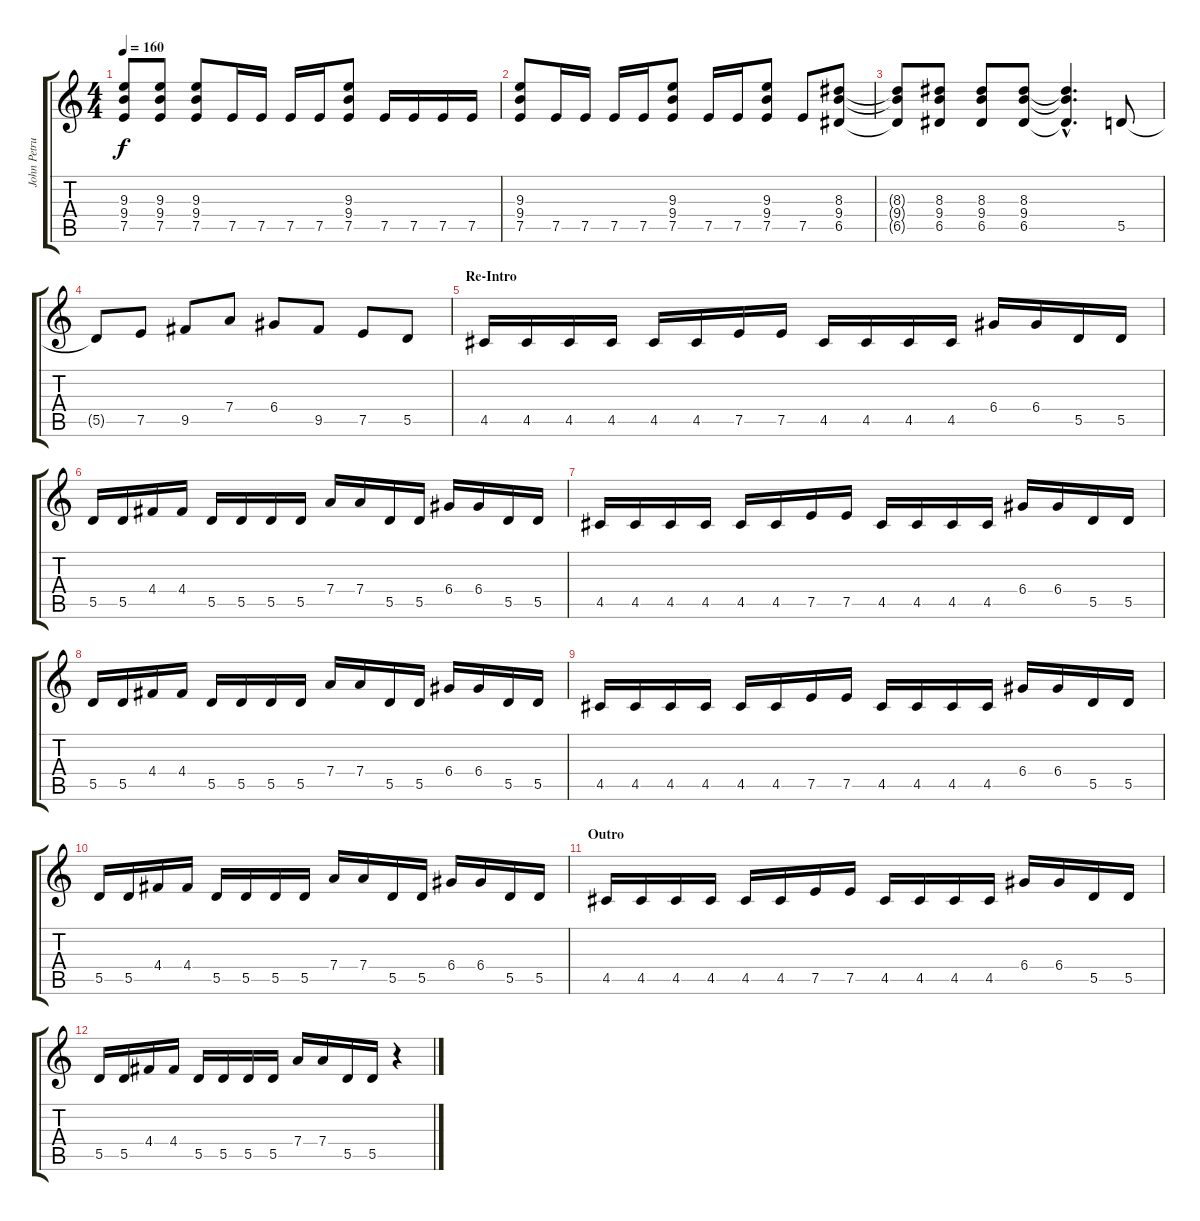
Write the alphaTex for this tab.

\track ("John Petrucci Rythm/Lead Guitar" "John Petru") {instrument distortionguitar}
\staff {score tabs}
\tuning (E4 B3 G3 D3 A2 E2) {hide}
\ts (4 4)
\tempo 160
\clef g2
\ks c
(9.3{t} 9.4{t} 7.5{t}).8{dy f} (9.3 9.4 7.5).8 (9.3 9.4 7.5).8 7.5.16 7.5.16 7.5.16 7.5.16 (9.3 9.4 7.5).8 7.5.16 7.5.16 7.5.16 7.5.16 |
(9.3 9.4 7.5).8 7.5.16 7.5.16 7.5.16 7.5.16 (9.3 9.4 7.5).8 7.5.16 7.5.16 (9.3 9.4 7.5).8 7.5.8 (8.3 9.4 6.5).8 |
(8.3{t} 9.4{t} 6.5{t}).8 (8.3 9.4 6.5).8 (8.3 9.4 6.5).8 (8.3 9.4 6.5).8 (8.3{hac t} 9.4{hac t} 6.5{hac t}).4{d} 5.5.8{volume 16} |
5.5{t}.8 7.5.8 9.5.8 7.4.8 6.4.8 9.5.8 7.5.8 5.5.8 |
\section ("" "Re-Intro")
4.5.16 4.5.16 4.5.16 4.5.16 4.5.16 4.5.16 7.5.16 7.5.16 4.5.16 4.5.16 4.5.16 4.5.16 6.4.16 6.4.16 5.5.16 5.5.16 |
5.5.16 5.5.16 4.4.16 4.4.16 5.5.16 5.5.16 5.5.16 5.5.16 7.4.16 7.4.16 5.5.16 5.5.16 6.4.16 6.4.16 5.5.16 5.5.16 |
4.5.16 4.5.16 4.5.16 4.5.16 4.5.16 4.5.16 7.5.16 7.5.16 4.5.16 4.5.16 4.5.16 4.5.16 6.4.16 6.4.16 5.5.16 5.5.16 |
5.5.16 5.5.16 4.4.16 4.4.16 5.5.16 5.5.16 5.5.16 5.5.16 7.4.16 7.4.16 5.5.16 5.5.16 6.4.16 6.4.16 5.5.16 5.5.16 |
4.5.16 4.5.16 4.5.16 4.5.16 4.5.16 4.5.16 7.5.16 7.5.16 4.5.16 4.5.16 4.5.16 4.5.16 6.4.16 6.4.16 5.5.16 5.5.16 |
5.5.16 5.5.16 4.4.16 4.4.16 5.5.16 5.5.16 5.5.16 5.5.16 7.4.16 7.4.16 5.5.16 5.5.16 6.4.16 6.4.16 5.5.16 5.5.16 |
\section ("" "Outro")
4.5.16 4.5.16 4.5.16 4.5.16 4.5.16 4.5.16 7.5.16 7.5.16 4.5.16 4.5.16 4.5.16 4.5.16 6.4.16 6.4.16 5.5.16 5.5.16 |
5.5.16 5.5.16 4.4.16 4.4.16 5.5.16 5.5.16 5.5.16 5.5.16 7.4.16 7.4.16 5.5.16 5.5.16 r.4
